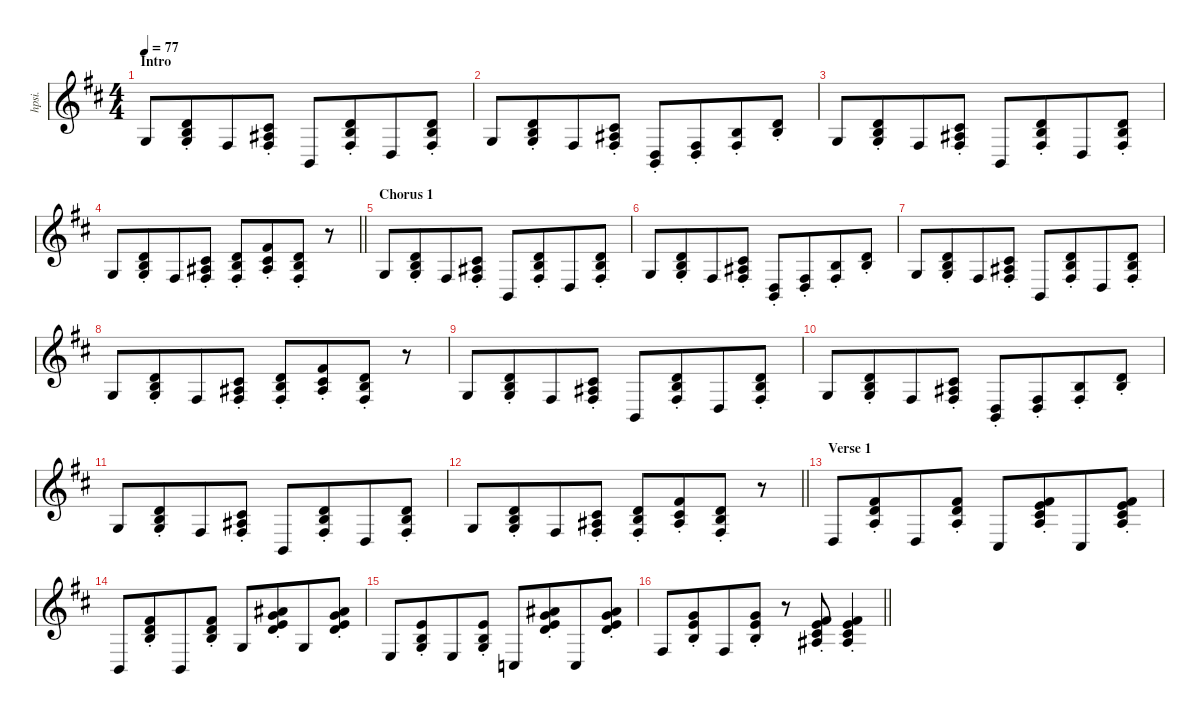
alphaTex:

\defaultSystemsLayout 4
\hideDynamics
\bracketExtendMode nobrackets
\otherSystemsTrackNameOrientation horizontal
\track ("Harpsichord 1" "hpsi.") {defaultSystemsLayout 4 instrument harpsichord}
\staff {score}
\tuning (E4 B3 G3 D3 A2 E2)
\ts (4 4)
\beaming (8 4 4)
\section ("" "Intro")
\tempo 77
\clef g2
\ks bminor
0.3{acc forcenatural}.8{dy f instrument harpsichord beam Up} (5.4{st acc forcenatural} 7.3{st acc forcenatural} 0.2{st acc forcenatural}).8{beam Up} 4.4{acc #}.8{beam Up} (4.4{st acc #} 3.3{st acc #} 2.2{st acc #}).8{beam Up} 2.5{acc forcenatural}.8{beam Up} (4.4{st acc #} 7.3{st acc forcenatural} 0.2{st acc forcenatural}).8{beam Up} 0.4{acc forcenatural}.8{beam Up} (4.4{st acc #} 7.3{st acc forcenatural} 0.2{st acc forcenatural}).8{beam Up} |
0.3{acc forcenatural}.8{beam Up} (5.4{st acc forcenatural} 7.3{st acc forcenatural} 0.2{st acc forcenatural}).8{beam Up} 4.4{acc #}.8{beam Up} (4.4{st acc #} 3.3{st acc #} 2.2{st acc #}).8{beam Up} (2.5{st acc forcenatural} 0.4{st acc forcenatural}).8{beam Up} (9.5{st acc #} 0.4{st acc forcenatural}).8{beam Up} (4.4{st acc #} 0.2{st acc forcenatural}).8{beam Up} (7.3{st acc forcenatural} 0.2{st acc forcenatural}).8{beam Up} |
0.3{acc forcenatural}.8{beam Up} (5.4{st acc forcenatural} 7.3{st acc forcenatural} 0.2{st acc forcenatural}).8{beam Up} 4.4{acc #}.8{beam Up} (4.4{st acc #} 3.3{st acc #} 2.2{st acc #}).8{beam Up} 2.5{acc forcenatural}.8{beam Up} (4.4{st acc #} 7.3{st acc forcenatural} 0.2{st acc forcenatural}).8{beam Up} 0.4{acc forcenatural}.8{beam Up} (4.4{st acc #} 7.3{st acc forcenatural} 0.2{st acc forcenatural}).8{beam Up} |
\barLineRight lightlight
0.3{acc forcenatural}.8{beam Up} (5.4{st acc forcenatural} 7.3{st acc forcenatural} 0.2{st acc forcenatural}).8{beam Up} 4.4{acc #}.8{beam Up} (4.4{st acc #} 3.3{st acc #} 2.2{st acc #}).8{beam Up} (4.4{st acc #} 7.3{st acc forcenatural} 0.2{st acc forcenatural}).8{beam Up} (2.1{st acc #} 2.2{st acc #} 3.3{st acc #}).8{beam Up} (4.4{st acc #} 7.3{st acc forcenatural} 0.2{st acc forcenatural}).8{beam Up} r.8{beam Up} |
\section ("" "Chorus 1")
0.3{acc forcenatural}.8{beam Up} (5.4{st acc forcenatural} 7.3{st acc forcenatural} 0.2{st acc forcenatural}).8{beam Up} 4.4{acc #}.8{beam Up} (4.4{st acc #} 3.3{st acc #} 2.2{st acc #}).8{beam Up} 2.5{acc forcenatural}.8{beam Up} (4.4{st acc #} 7.3{st acc forcenatural} 0.2{st acc forcenatural}).8{beam Up} 0.4{acc forcenatural}.8{beam Up} (4.4{st acc #} 7.3{st acc forcenatural} 0.2{st acc forcenatural}).8{beam Up} |
0.3{acc forcenatural}.8{beam Up} (5.4{st acc forcenatural} 7.3{st acc forcenatural} 0.2{st acc forcenatural}).8{beam Up} 4.4{acc #}.8{beam Up} (4.4{st acc #} 3.3{st acc #} 2.2{st acc #}).8{beam Up} (2.5{st acc forcenatural} 0.4{st acc forcenatural}).8{beam Up} (9.5{st acc #} 0.4{st acc forcenatural}).8{beam Up} (4.4{st acc #} 0.2{st acc forcenatural}).8{beam Up} (7.3{st acc forcenatural} 0.2{st acc forcenatural}).8{beam Up} |
0.3{acc forcenatural}.8{beam Up} (5.4{st acc forcenatural} 7.3{st acc forcenatural} 0.2{st acc forcenatural}).8{beam Up} 4.4{acc #}.8{beam Up} (4.4{st acc #} 3.3{st acc #} 2.2{st acc #}).8{beam Up} 2.5{acc forcenatural}.8{beam Up} (4.4{st acc #} 7.3{st acc forcenatural} 0.2{st acc forcenatural}).8{beam Up} 0.4{acc forcenatural}.8{beam Up} (4.4{st acc #} 7.3{st acc forcenatural} 0.2{st acc forcenatural}).8{beam Up} |
0.3{acc forcenatural}.8{beam Up} (5.4{st acc forcenatural} 7.3{st acc forcenatural} 0.2{st acc forcenatural}).8{beam Up} 4.4{acc #}.8{beam Up} (4.4{st acc #} 3.3{st acc #} 2.2{st acc #}).8{beam Up} (4.4{st acc #} 7.3{st acc forcenatural} 0.2{st acc forcenatural}).8{beam Up} (2.1{st acc #} 2.2{st acc #} 3.3{st acc #}).8{beam Up} (4.4{st acc #} 7.3{st acc forcenatural} 0.2{st acc forcenatural}).8{beam Up} r.8{beam Up} |
0.3{acc forcenatural}.8{beam Up} (5.4{st acc forcenatural} 7.3{st acc forcenatural} 0.2{st acc forcenatural}).8{beam Up} 4.4{acc #}.8{beam Up} (4.4{st acc #} 3.3{st acc #} 2.2{st acc #}).8{beam Up} 2.5{acc forcenatural}.8{beam Up} (4.4{st acc #} 7.3{st acc forcenatural} 0.2{st acc forcenatural}).8{beam Up} 0.4{acc forcenatural}.8{beam Up} (4.4{st acc #} 7.3{st acc forcenatural} 0.2{st acc forcenatural}).8{beam Up} |
0.3{acc forcenatural}.8{beam Up} (5.4{st acc forcenatural} 7.3{st acc forcenatural} 0.2{st acc forcenatural}).8{beam Up} 4.4{acc #}.8{beam Up} (4.4{st acc #} 3.3{st acc #} 2.2{st acc #}).8{beam Up} (2.5{st acc forcenatural} 0.4{st acc forcenatural}).8{beam Up} (9.5{st acc #} 0.4{st acc forcenatural}).8{beam Up} (4.4{st acc #} 0.2{st acc forcenatural}).8{beam Up} (7.3{st acc forcenatural} 0.2{st acc forcenatural}).8{beam Up} |
0.3{acc forcenatural}.8{beam Up} (5.4{st acc forcenatural} 7.3{st acc forcenatural} 0.2{st acc forcenatural}).8{beam Up} 4.4{acc #}.8{beam Up} (4.4{st acc #} 3.3{st acc #} 2.2{st acc #}).8{beam Up} 2.5{acc forcenatural}.8{beam Up} (4.4{st acc #} 7.3{st acc forcenatural} 0.2{st acc forcenatural}).8{beam Up} 0.4{acc forcenatural}.8{beam Up} (4.4{st acc #} 7.3{st acc forcenatural} 0.2{st acc forcenatural}).8{beam Up} |
\barLineRight lightlight
0.3{acc forcenatural}.8{beam Up} (5.4{st acc forcenatural} 7.3{st acc forcenatural} 0.2{st acc forcenatural}).8{beam Up} 4.4{acc #}.8{beam Up} (4.4{st acc #} 3.3{st acc #} 2.2{st acc #}).8{beam Up} (4.4{st acc #} 7.3{st acc forcenatural} 0.2{st acc forcenatural}).8{beam Up} (2.1{st acc #} 2.2{st acc #} 3.3{st acc #}).8{beam Up} (4.4{st acc #} 7.3{st acc forcenatural} 0.2{st acc forcenatural}).8{beam Up} r.8{beam Up} |
\section ("" "Verse 1")
0.4{acc forcenatural}.8{beam Up} (2.3{st acc forcenatural} 3.2{st acc forcenatural} 2.1{st acc #}).8{beam Up} 0.4{acc forcenatural}.8{beam Up} (2.3{st acc forcenatural} 3.2{st acc forcenatural} 2.1{st acc #}).8{beam Up} 4.5{acc #}.8{beam Up} (7.2{st acc #} 7.4{st acc forcenatural} 6.3{st acc #} 0.1{st acc forcenatural}).8{beam Up} 4.5{acc #}.8{beam Up} (7.4{st acc forcenatural} 6.3{st acc #} 7.2{st acc #} 0.1{st acc forcenatural}).8{beam Up} |
2.5{acc forcenatural}.8{beam Up} (3.2{st acc forcenatural} 4.3{st acc forcenatural} 2.1{st acc #}).8{beam Up} 2.5{acc forcenatural}.8{beam Up} (4.3{st acc forcenatural} 3.2{st acc forcenatural} 2.1{st acc #}).8{beam Up} 0.3{acc forcenatural}.8{beam Up} (0.1{st acc forcenatural} 12.3{st acc forcenatural} 11.2{st acc #} 12.4{st acc forcenatural}).8{beam Up} 0.3{acc forcenatural}.8{beam Up} (12.4{st acc forcenatural} 12.3{st acc forcenatural} 11.2{st acc #} 0.1{st acc forcenatural}).8{beam Up} |
2.4{acc forcenatural}.8{beam Up} (0.3{st acc forcenatural} 0.2{st acc forcenatural} 0.1{st acc forcenatural}).8{beam Up} 2.4{acc forcenatural}.8{beam Up} (0.3{st acc forcenatural} 0.2{st acc forcenatural} 0.1{st acc forcenatural}).8{beam Up} 3.5{acc forcenatural}.8{beam Up} (12.4{st acc forcenatural} 11.2{st acc #} 12.3{st acc forcenatural} 0.1{st acc forcenatural}).8{beam Up} 3.5{acc forcenatural}.8{beam Up} (12.4{st acc forcenatural} 12.3{st acc forcenatural} 11.2{st acc #} 0.1{st acc forcenatural}).8{beam Up} |
\barLineRight lightlight
4.4{acc #}.8{beam Up} (4.3{st acc forcenatural} 3.1{st acc forcenatural} 5.2{st acc forcenatural}).8{beam Up} 4.4{acc #}.8{beam Up} (4.3{st acc forcenatural} 5.2{st acc forcenatural} 3.1{st acc forcenatural}).8{beam Up} r.8{beam Up} (7.2{st acc #} 8.4{st acc #} 6.3{st acc #} 0.1{st acc forcenatural}).8{beam Up} (8.4{st acc #} 6.3{st acc #} 7.2{st acc #} 0.1{st acc forcenatural}).4{beam Up}
